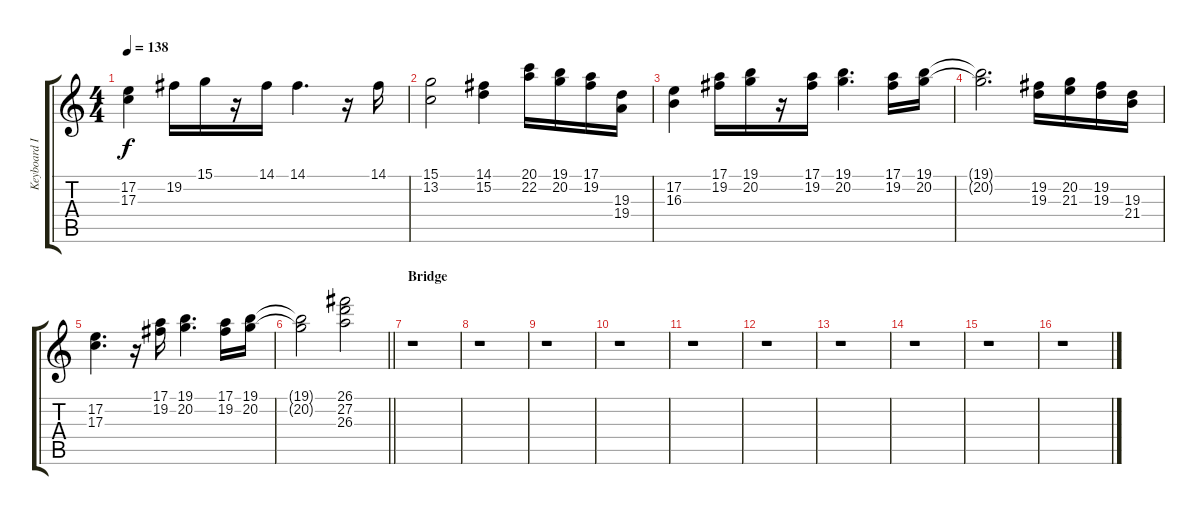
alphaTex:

\track ("Keyboard I" "Keyboard I") {instrument stringensemble1}
\staff {score tabs}
\tuning (E4 B3 G3 D3 A2 E2) {hide}
\ts (4 4)
\tempo 138
\clef g2
\ks c
(17.2 17.3).4{dy f} 19.2.16 15.1.16 r.16 14.1.16 14.1.4{d} r.16 14.1.16 |
(15.1 13.2).2 (14.1 15.2).4 (20.1 22.2).16 (19.1 20.2).16 (17.1 19.2).16 (19.3 19.4).16 |
(17.2 16.3).4 (17.1 19.2).16 (19.1 20.2).16 r.16 (17.1 19.2).16 (19.1 20.2).4{d} (17.1 19.2).16 (19.1 20.2).16 |
(19.1{t} 20.2{t}).2{d} (19.2 19.3).16 (20.2 21.3).16 (19.2 19.3).16 (19.3 21.4).16 |
(17.2 17.3).4{d} r.16 (17.1 19.2).16 (19.1 20.2).4{d} (17.1 19.2).16 (19.1 20.2).16 |
\barLineRight lightlight
(19.1{t} 20.2{t}).2 (26.1 27.2 26.3).2 |
\section ("" "Bridge")
r.1 |
r.1 |
r.1 |
r.1 |
r.1 |
r.1 |
r.1 |
r.1 |
r.1 |
r.1
